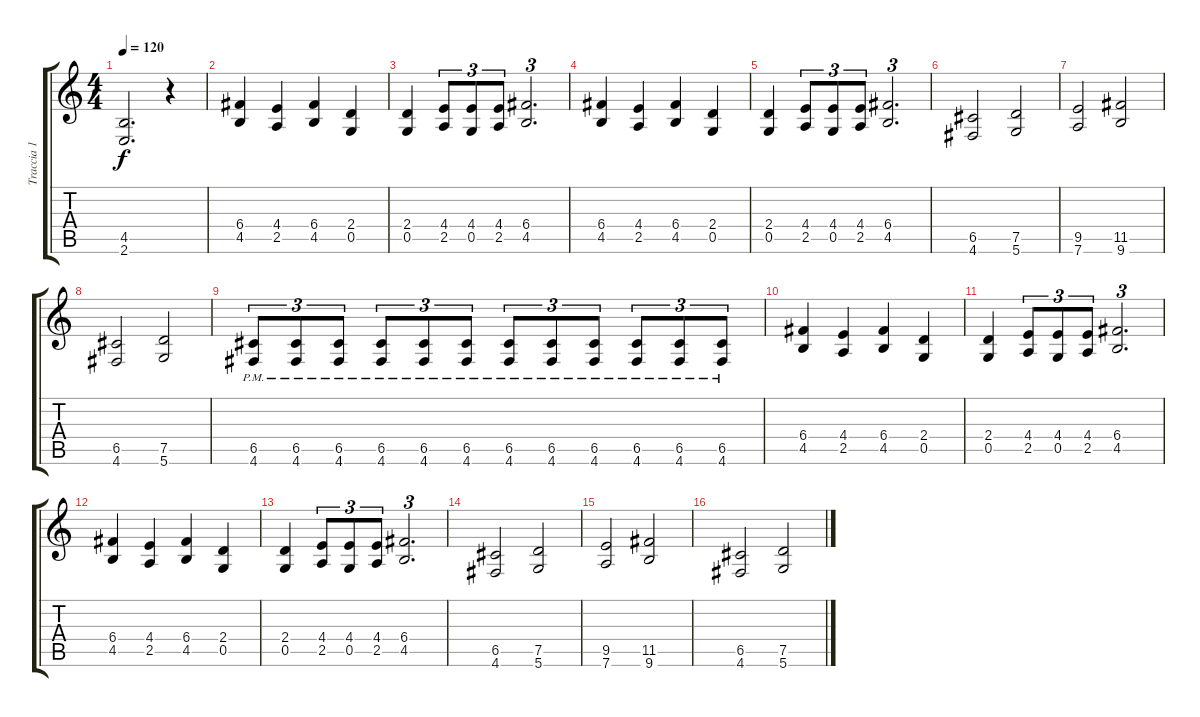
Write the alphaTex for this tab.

\track ("Traccia 1" "Traccia 1") {instrument distortionguitar}
\staff {score tabs}
\tuning (D4 A3 F3 C3 G2 D2) {hide}
\ts (4 4)
\tempo 120
\clef g2
\ks c
(4.5 2.6).2{d dy f} r.4 |
(6.4 4.5).4 (4.4 2.5).4 (6.4 4.5).4 (2.4 0.5).4 |
(2.4 0.5).4 (4.4 2.5).8{tu (3 2)} (4.4 0.5).8{tu (3 2)} (4.4 2.5).8{tu (3 2)} (6.4 4.5).2{d tu (3 2)} |
(6.4 4.5).4 (4.4 2.5).4 (6.4 4.5).4 (2.4 0.5).4 |
(2.4 0.5).4 (4.4 2.5).8{tu (3 2)} (4.4 0.5).8{tu (3 2)} (4.4 2.5).8{tu (3 2)} (6.4 4.5).2{d tu (3 2)} |
(6.5 4.6).2 (7.5 5.6).2 |
(9.5 7.6).2 (11.5 9.6).2 |
(6.5 4.6).2 (7.5 5.6).2 |
(6.5{pm} 4.6{pm}).8{tu (3 2)} (6.5{pm} 4.6{pm}).8{tu (3 2)} (6.5{pm} 4.6{pm}).8{tu (3 2)} (6.5{pm} 4.6{pm}).8{tu (3 2)} (6.5{pm} 4.6{pm}).8{tu (3 2)} (6.5{pm} 4.6{pm}).8{tu (3 2)} (6.5{pm} 4.6{pm}).8{tu (3 2)} (6.5{pm} 4.6{pm}).8{tu (3 2)} (6.5{pm} 4.6{pm}).8{tu (3 2)} (6.5{pm} 4.6{pm}).8{tu (3 2)} (6.5{pm} 4.6{pm}).8{tu (3 2)} (6.5{pm} 4.6{pm}).8{tu (3 2)} |
(6.4 4.5).4 (4.4 2.5).4 (6.4 4.5).4 (2.4 0.5).4 |
(2.4 0.5).4 (4.4 2.5).8{tu (3 2)} (4.4 0.5).8{tu (3 2)} (4.4 2.5).8{tu (3 2)} (6.4 4.5).2{d tu (3 2)} |
(6.4 4.5).4 (4.4 2.5).4 (6.4 4.5).4 (2.4 0.5).4 |
(2.4 0.5).4 (4.4 2.5).8{tu (3 2)} (4.4 0.5).8{tu (3 2)} (4.4 2.5).8{tu (3 2)} (6.4 4.5).2{d tu (3 2)} |
(6.5 4.6).2 (7.5 5.6).2 |
(9.5 7.6).2 (11.5 9.6).2 |
(6.5 4.6).2 (7.5 5.6).2
